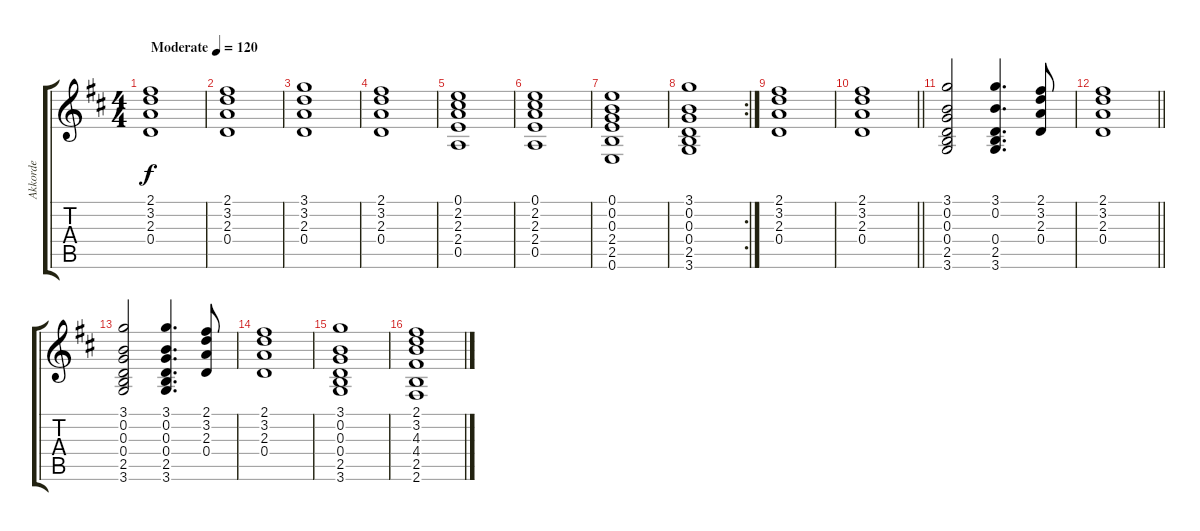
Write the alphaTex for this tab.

\track ("Akkorde" "Akkorde") {instrument acousticguitarsteel}
\staff {score tabs}
\tuning (E4 B3 G3 D3 A2 E2) {hide}
\ts (4 4)
\tempo (120 "Moderate")
\clef g2
\ks d
(2.1 3.2 2.3 0.4).1{dy f instrument acousticguitarsteel} |
(2.1 3.2 2.3 0.4).1 |
(3.1 3.2 2.3 0.4).1 |
(2.1 3.2 2.3 0.4).1 |
(0.1 2.2 2.3 2.4 0.5).1 |
(0.1 2.2 2.3 2.4 0.5).1 |
(0.1 0.2 0.3 2.4 2.5 0.6).1 |
\rc 2
(3.1 0.2 0.3 0.4 2.5 3.6).1 |
(2.1 3.2 2.3 0.4).1 |
\barLineRight lightlight
(2.1 3.2 2.3 0.4).1 |
(3.1 0.2 0.3 0.4 2.5 3.6).2 (3.1 0.2 0.4 2.5 3.6).4{d} (2.1 3.2 2.3 0.4).8 |
\barLineRight lightlight
(2.1 3.2 2.3 0.4).1 |
(3.1 0.2 0.3 0.4 2.5 3.6).2 (3.1 0.2 0.3 0.4 2.5 3.6).4{d} (2.1 3.2 2.3 0.4).8 |
(2.1 3.2 2.3 0.4).1 |
(3.1 0.2 0.3 0.4 2.5 3.6).1 |
(2.1 3.2 4.3 4.4 2.5 2.6).1
